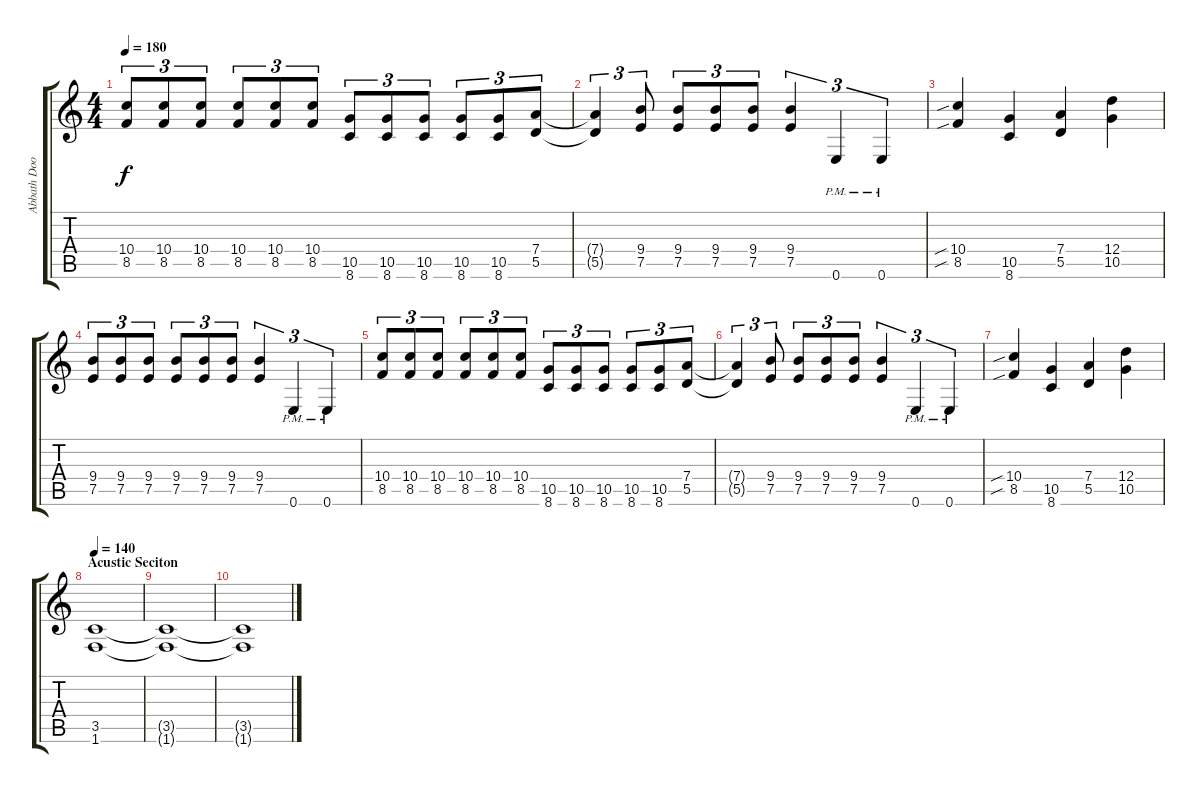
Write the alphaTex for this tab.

\track ("Abbath Doom Occulta (Guitar)" "Abbath Doo") {instrument distortionguitar}
\staff {score tabs}
\tuning (E4 B3 G3 D3 A2 E2) {hide}
\ts (4 4)
\tempo 180
\clef g2
\ks c
(10.4 8.5).8{tu (3 2) dy f} (10.4 8.5).8{tu (3 2)} (10.4 8.5).8{tu (3 2)} (10.4 8.5).8{tu (3 2)} (10.4 8.5).8{tu (3 2)} (10.4 8.5).8{tu (3 2)} (10.5 8.6).8{tu (3 2)} (10.5 8.6).8{tu (3 2)} (10.5 8.6).8{tu (3 2)} (10.5 8.6).8{tu (3 2)} (10.5 8.6).8{tu (3 2)} (7.4 5.5).8{tu (3 2)} |
(7.4{t} 5.5{t}).4{tu (3 2)} (9.4 7.5).8{tu (3 2)} (9.4 7.5).8{tu (3 2)} (9.4 7.5).8{tu (3 2)} (9.4 7.5).8{tu (3 2)} (9.4 7.5).4{tu (3 2)} 0.6{pm}.4{tu (3 2)} 0.6{pm}.4{tu (3 2)} |
(10.4{sib} 8.5{sib}).4 (10.5 8.6).4 (7.4 5.5).4 (12.4 10.5).4 |
(9.4 7.5).8{tu (3 2)} (9.4 7.5).8{tu (3 2)} (9.4 7.5).8{tu (3 2)} (9.4 7.5).8{tu (3 2)} (9.4 7.5).8{tu (3 2)} (9.4 7.5).8{tu (3 2)} (9.4 7.5).4{tu (3 2)} 0.6{pm}.4{tu (3 2)} 0.6{pm}.4{tu (3 2)} |
(10.4 8.5).8{tu (3 2)} (10.4 8.5).8{tu (3 2)} (10.4 8.5).8{tu (3 2)} (10.4 8.5).8{tu (3 2)} (10.4 8.5).8{tu (3 2)} (10.4 8.5).8{tu (3 2)} (10.5 8.6).8{tu (3 2)} (10.5 8.6).8{tu (3 2)} (10.5 8.6).8{tu (3 2)} (10.5 8.6).8{tu (3 2)} (10.5 8.6).8{tu (3 2)} (7.4 5.5).8{tu (3 2)} |
(7.4{t} 5.5{t}).4{tu (3 2)} (9.4 7.5).8{tu (3 2)} (9.4 7.5).8{tu (3 2)} (9.4 7.5).8{tu (3 2)} (9.4 7.5).8{tu (3 2)} (9.4 7.5).4{tu (3 2)} 0.6{pm}.4{tu (3 2)} 0.6{pm}.4{tu (3 2)} |
(10.4{sib} 8.5{sib}).4 (10.5 8.6).4 (7.4 5.5).4 (12.4 10.5).4 |
\section ("" "Acustic Seciton")
\tempo 140
(3.5 1.6).1{volume 0} |
(3.5{t} 1.6{t}).1 |
(3.5{t} 1.6{t}).1
